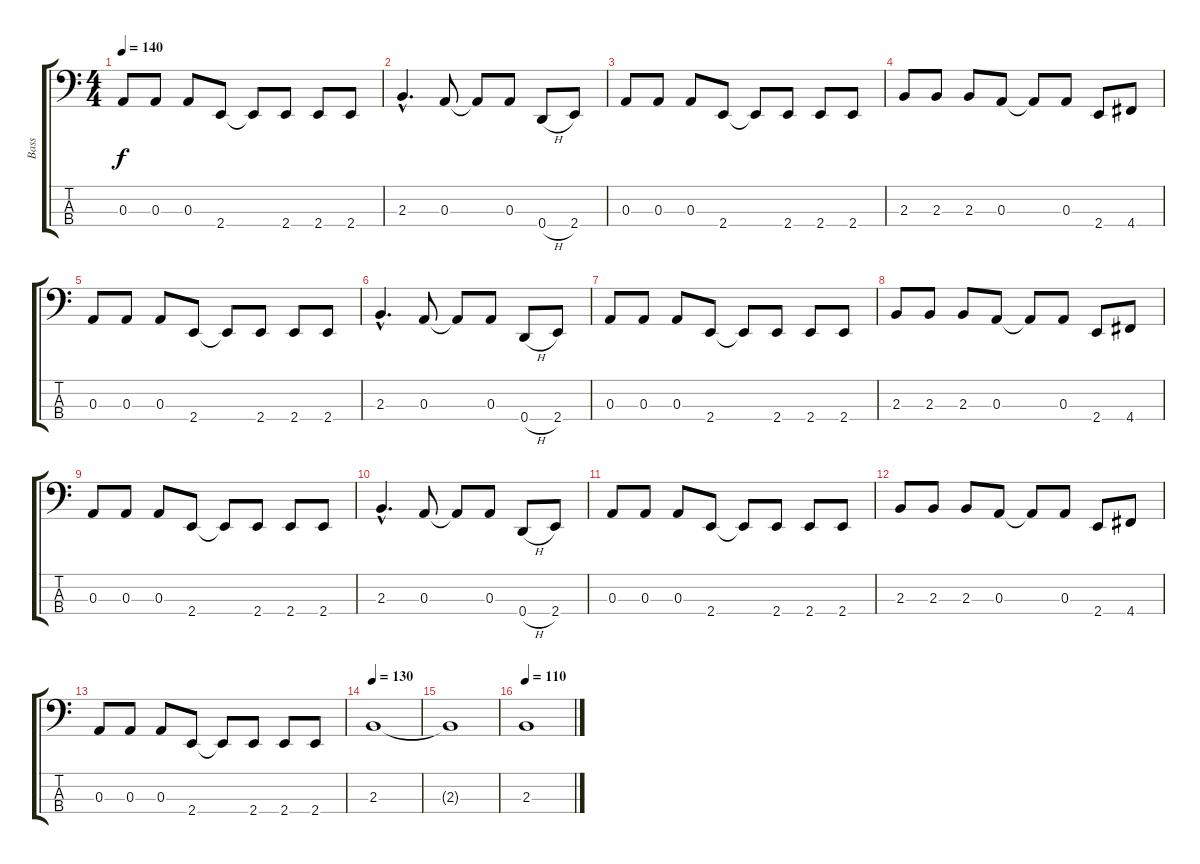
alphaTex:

\track ("Bass" "Bass") {instrument electricbassfinger}
\staff {score tabs}
\tuning (G2 D2 A1 D1) {hide}
\ts (4 4)
\tempo 140
\clef f4
\ks c
0.3.8{dy f} 0.3.8 0.3.8 2.4.8 2.4{t}.8 2.4.8 2.4.8 2.4.8 |
2.3{hac}.4{d} 0.3.8 0.3{t}.8 0.3.8 0.4{h}.8 2.4.8 |
0.3.8 0.3.8 0.3.8 2.4.8 2.4{t}.8 2.4.8 2.4.8 2.4.8 |
2.3.8 2.3.8 2.3.8 0.3.8 0.3{t}.8 0.3.8 2.4.8 4.4.8 |
0.3.8 0.3.8 0.3.8 2.4.8 2.4{t}.8 2.4.8 2.4.8 2.4.8 |
2.3{hac}.4{d} 0.3.8 0.3{t}.8 0.3.8 0.4{h}.8 2.4.8 |
0.3.8 0.3.8 0.3.8 2.4.8 2.4{t}.8 2.4.8 2.4.8 2.4.8 |
2.3.8 2.3.8 2.3.8 0.3.8 0.3{t}.8 0.3.8 2.4.8 4.4.8 |
0.3.8 0.3.8 0.3.8 2.4.8 2.4{t}.8 2.4.8 2.4.8 2.4.8 |
2.3{hac}.4{d} 0.3.8 0.3{t}.8 0.3.8 0.4{h}.8 2.4.8 |
0.3.8 0.3.8 0.3.8 2.4.8 2.4{t}.8 2.4.8 2.4.8 2.4.8 |
2.3.8 2.3.8 2.3.8 0.3.8 0.3{t}.8 0.3.8 2.4.8 4.4.8 |
0.3.8 0.3.8 0.3.8 2.4.8 2.4{t}.8 2.4.8 2.4.8 2.4.8 |
\tempo 130
2.3.1 |
2.3{t}.1 |
\tempo 110
2.3.1
